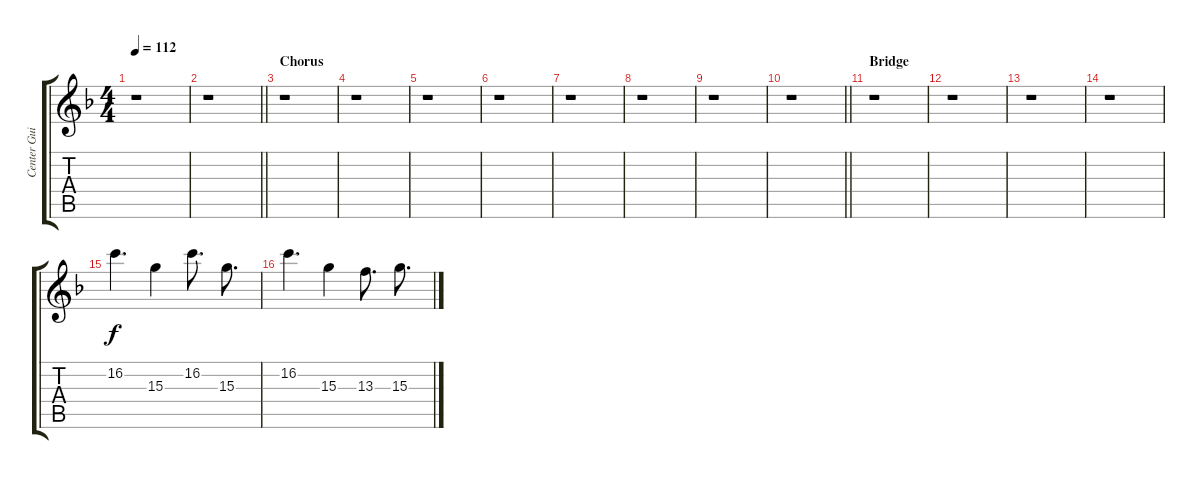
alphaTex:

\track ("Center Guitar" "Center Gui") {instrument overdrivenguitar}
\staff {score tabs}
\tuning (Db4 Ab3 E3 B2 Gb2 Db2) {hide}
\ts (4 4)
\tempo 112
\clef g2
\ks f
r.1{dy f} |
\barLineRight lightlight
r.1 |
\section ("" "Chorus")
r.1 |
r.1 |
r.1 |
r.1 |
r.1 |
r.1 |
r.1 |
\barLineRight lightlight
r.1 |
\section ("" "Bridge")
r.1 |
r.1 |
r.1 |
r.1 |
16.2.4{d} 15.3.4 16.2.8{d} 15.3.8{d} |
16.2.4{d} 15.3.4 13.3.8{d} 15.3.8{d}
